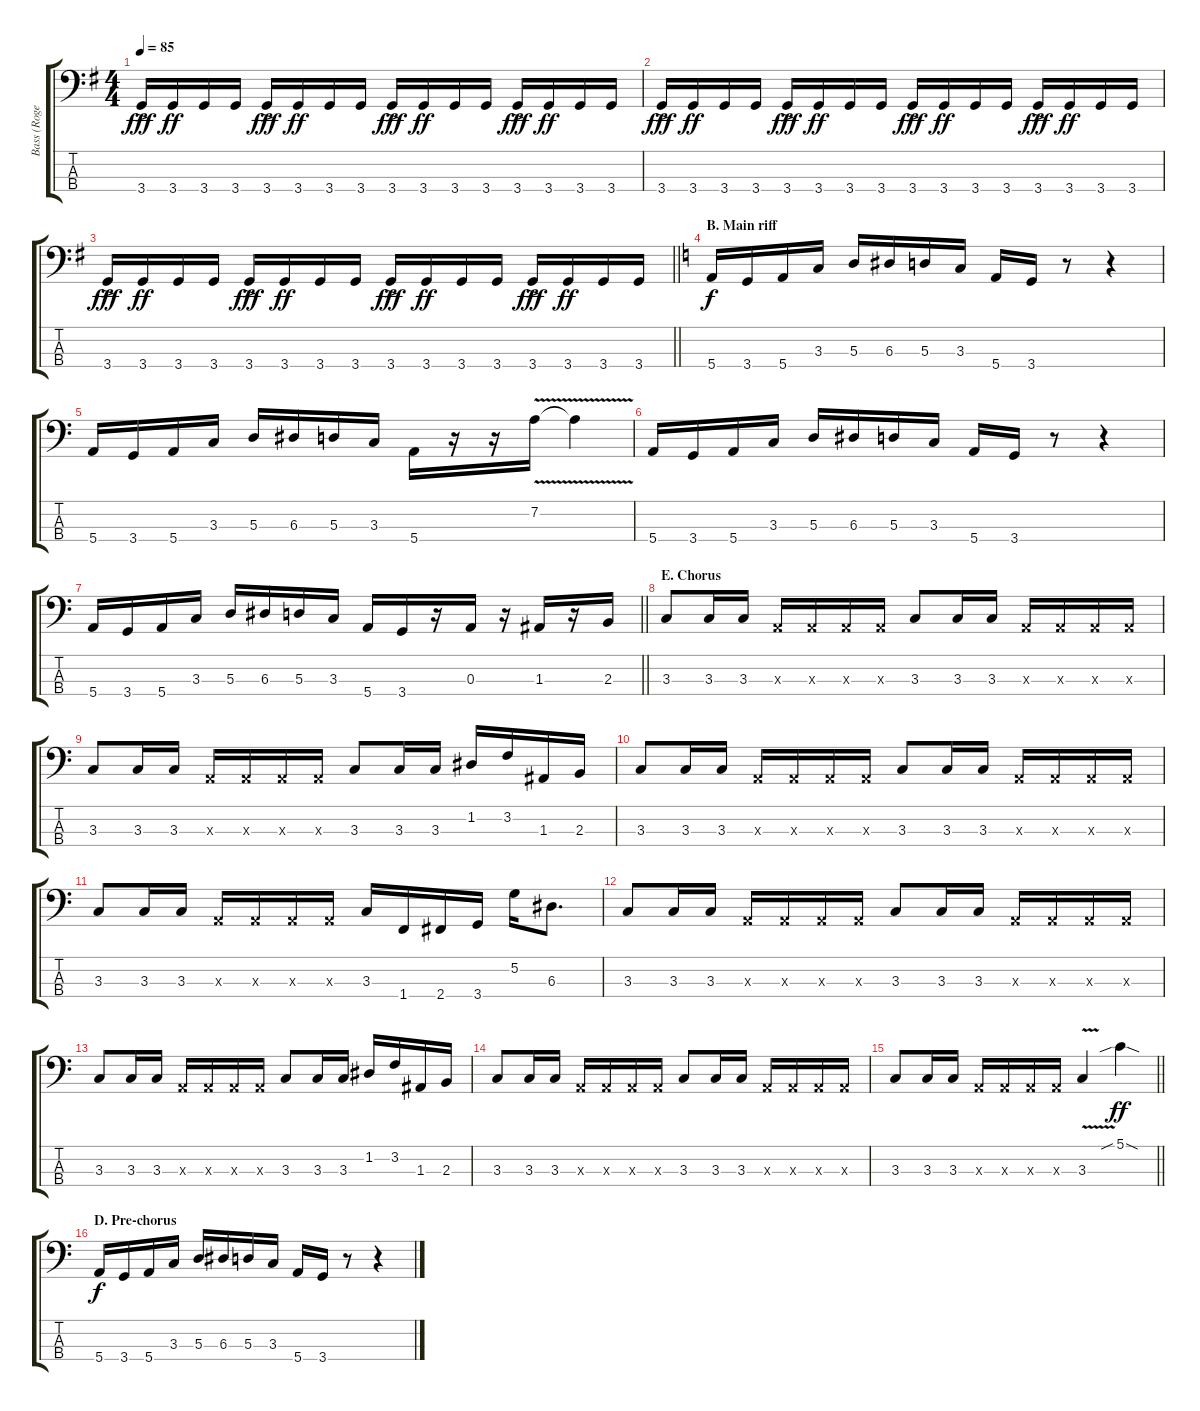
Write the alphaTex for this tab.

\track ("Bass (Roger Glover)" "Bass (Roge") {instrument electricbassfinger}
\staff {score tabs}
\tuning (G2 D2 A1 E1) {hide}
\ts (4 4)
\tempo 85
\clef f4
\ks eminor
3.4{ac}.16{dy fff} 3.4.16{dy ff} 3.4.16 3.4.16 3.4{ac}.16{dy fff} 3.4.16{dy ff} 3.4.16 3.4.16 3.4{ac}.16{dy fff} 3.4.16{dy ff} 3.4.16 3.4.16 3.4{ac}.16{dy fff} 3.4.16{dy ff} 3.4.16 3.4.16 |
3.4{ac}.16{dy fff} 3.4.16{dy ff} 3.4.16 3.4.16 3.4{ac}.16{dy fff} 3.4.16{dy ff} 3.4.16 3.4.16 3.4{ac}.16{dy fff} 3.4.16{dy ff} 3.4.16 3.4.16 3.4{ac}.16{dy fff} 3.4.16{dy ff} 3.4.16 3.4.16 |
\barLineRight lightlight
3.4{ac}.16{dy fff} 3.4.16{dy ff} 3.4.16 3.4.16 3.4{ac}.16{dy fff} 3.4.16{dy ff} 3.4.16 3.4.16 3.4{ac}.16{dy fff} 3.4.16{dy ff} 3.4.16 3.4.16 3.4{ac}.16{dy fff} 3.4.16{dy ff} 3.4.16 3.4.16 |
\section ("" "B. Main riff")
\ks aminor
5.4.16{dy f} 3.4.16 5.4.16 3.3.16 5.3.16 6.3.16 5.3.16 3.3.16 5.4.16 3.4.16 r.8 r.4 |
5.4.16 3.4.16 5.4.16 3.3.16 5.3.16 6.3.16 5.3.16 3.3.16 5.4.16 r.16 r.16 7.2{v}.16 7.2{t}.4 |
5.4.16 3.4.16 5.4.16 3.3.16 5.3.16 6.3.16 5.3.16 3.3.16 5.4.16 3.4.16 r.8 r.4 |
\barLineRight lightlight
5.4.16 3.4.16 5.4.16 3.3.16 5.3.16 6.3.16 5.3.16 3.3.16 5.4.16 3.4.16 r.16 0.3.16 r.16 1.3.16 r.16 2.3.16 |
\section ("" "E. Chorus")
3.3.8 3.3.16 3.3.16 0.3{x}.16 0.3{x}.16 0.3{x}.16 0.3{x}.16 3.3.8 3.3.16 3.3.16 0.3{x}.16 0.3{x}.16 0.3{x}.16 0.3{x}.16 |
3.3.8 3.3.16 3.3.16 0.3{x}.16 0.3{x}.16 0.3{x}.16 0.3{x}.16 3.3.8 3.3.16 3.3.16 1.2.16 3.2.16 1.3.16 2.3.16 |
3.3.8 3.3.16 3.3.16 0.3{x}.16 0.3{x}.16 0.3{x}.16 0.3{x}.16 3.3.8 3.3.16 3.3.16 0.3{x}.16 0.3{x}.16 0.3{x}.16 0.3{x}.16 |
3.3.8 3.3.16 3.3.16 0.3{x}.16 0.3{x}.16 0.3{x}.16 0.3{x}.16 3.3.16 1.4.16 2.4.16 3.4.16 5.2.16 6.3.8{d} |
3.3.8 3.3.16 3.3.16 0.3{x}.16 0.3{x}.16 0.3{x}.16 0.3{x}.16 3.3.8 3.3.16 3.3.16 0.3{x}.16 0.3{x}.16 0.3{x}.16 0.3{x}.16 |
3.3.8 3.3.16 3.3.16 0.3{x}.16 0.3{x}.16 0.3{x}.16 0.3{x}.16 3.3.8 3.3.16 3.3.16 1.2.16 3.2.16 1.3.16 2.3.16 |
3.3.8 3.3.16 3.3.16 0.3{x}.16 0.3{x}.16 0.3{x}.16 0.3{x}.16 3.3.8 3.3.16 3.3.16 0.3{x}.16 0.3{x}.16 0.3{x}.16 0.3{x}.16 |
\barLineRight lightlight
3.3.8 3.3.16 3.3.16 0.3{x}.16 0.3{x}.16 0.3{x}.16 0.3{x}.16 3.3{v}.4 5.1{sib sod}.4{dy ff} |
\section ("" "D. Pre-chorus")
5.4.16{dy f} 3.4.16 5.4.16 3.3.16 5.3.16 6.3.16 5.3.16 3.3.16 5.4.16 3.4.16 r.8 r.4
